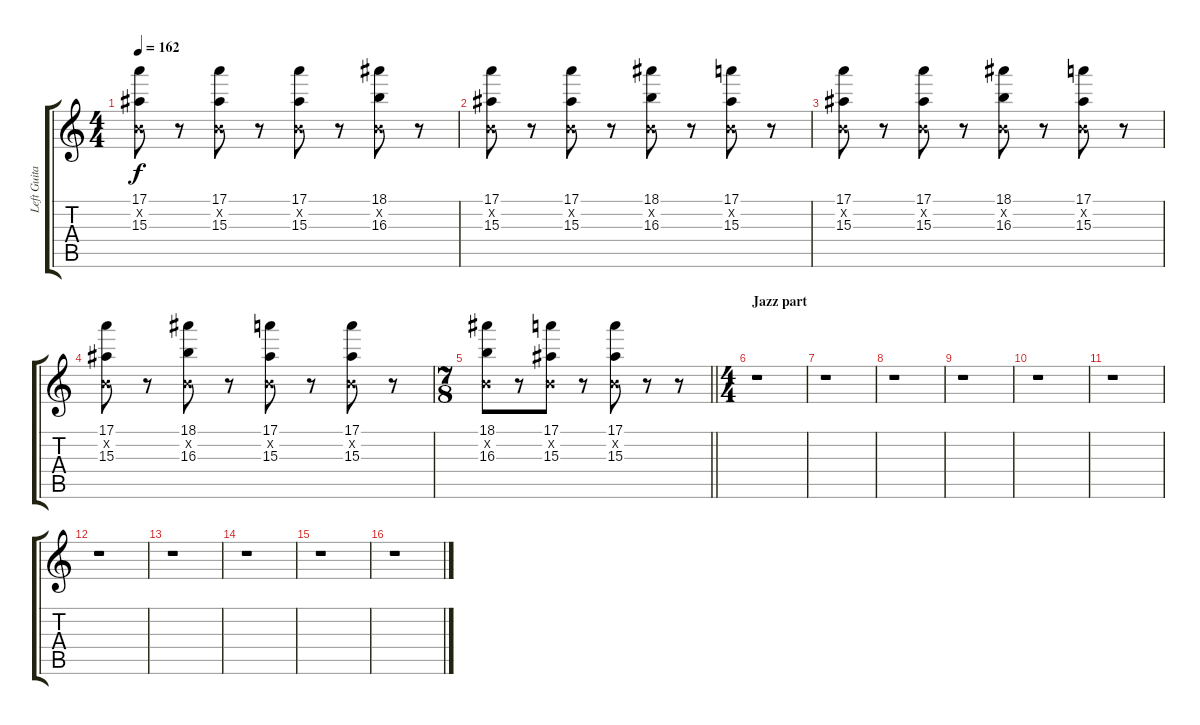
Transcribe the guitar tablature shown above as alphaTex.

\track ("Left Guitar" "Left Guita") {instrument distortionguitar}
\staff {score tabs}
\tuning (E4 B3 G3 D3 A2 E2) {hide}
\ts (4 4)
\tempo 162
\clef g2
\ks c
(17.1 0.2{x} 15.3).8{dy f} r.8 (17.1 0.2{x} 15.3).8 r.8 (17.1 0.2{x} 15.3).8 r.8 (18.1 0.2{x} 16.3).8 r.8 |
(17.1 0.2{x} 15.3).8 r.8 (17.1 0.2{x} 15.3).8 r.8 (18.1 0.2{x} 16.3).8 r.8 (17.1 0.2{x} 15.3).8 r.8 |
(17.1 0.2{x} 15.3).8 r.8 (17.1 0.2{x} 15.3).8 r.8 (18.1 0.2{x} 16.3).8 r.8 (17.1 0.2{x} 15.3).8 r.8 |
(17.1 0.2{x} 15.3).8 r.8 (18.1 0.2{x} 16.3).8 r.8 (17.1 0.2{x} 15.3).8 r.8 (17.1 0.2{x} 15.3).8 r.8 |
\ts (7 8)
\barLineRight lightlight
(18.1 0.2{x} 16.3).8 r.8 (17.1 0.2{x} 15.3).8 r.8 (17.1 0.2{x} 15.3).8 r.8 r.8 |
\ts (4 4)
\section ("" "Jazz part")
r.1 |
r.1 |
r.1 |
r.1 |
r.1 |
r.1 |
r.1 |
r.1 |
r.1 |
r.1 |
r.1
